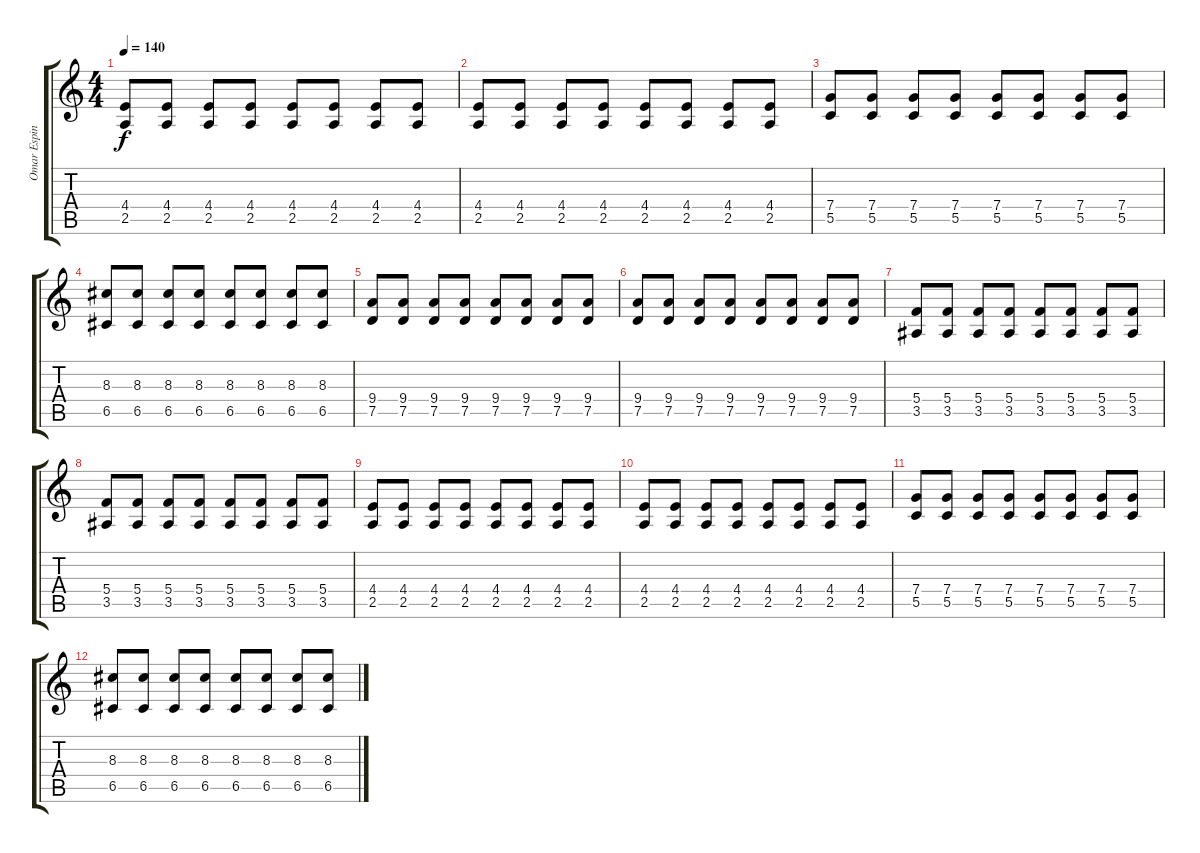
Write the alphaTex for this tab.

\track ("Omar Espinosa" "Omar Espin") {instrument distortionguitar}
\staff {score tabs}
\tuning (D4 A3 F3 C3 G2 C2) {hide}
\ts (4 4)
\tempo 140
\clef g2
\ks c
(4.4 2.5).8{dy f} (4.4 2.5).8 (4.4 2.5).8 (4.4 2.5).8 (4.4 2.5).8 (4.4 2.5).8 (4.4 2.5).8 (4.4 2.5).8 |
(4.4 2.5).8 (4.4 2.5).8 (4.4 2.5).8 (4.4 2.5).8 (4.4 2.5).8 (4.4 2.5).8 (4.4 2.5).8 (4.4 2.5).8 |
(7.4 5.5).8 (7.4 5.5).8 (7.4 5.5).8 (7.4 5.5).8 (7.4 5.5).8 (7.4 5.5).8 (7.4 5.5).8 (7.4 5.5).8 |
(8.3 6.5).8 (8.3 6.5).8 (8.3 6.5).8 (8.3 6.5).8 (8.3 6.5).8 (8.3 6.5).8 (8.3 6.5).8 (8.3 6.5).8 |
(9.4 7.5).8 (9.4 7.5).8 (9.4 7.5).8 (9.4 7.5).8 (9.4 7.5).8 (9.4 7.5).8 (9.4 7.5).8 (9.4 7.5).8 |
(9.4 7.5).8 (9.4 7.5).8 (9.4 7.5).8 (9.4 7.5).8 (9.4 7.5).8 (9.4 7.5).8 (9.4 7.5).8 (9.4 7.5).8 |
(5.4 3.5).8 (5.4 3.5).8 (5.4 3.5).8 (5.4 3.5).8 (5.4 3.5).8 (5.4 3.5).8 (5.4 3.5).8 (5.4 3.5).8 |
(5.4 3.5).8 (5.4 3.5).8 (5.4 3.5).8 (5.4 3.5).8 (5.4 3.5).8 (5.4 3.5).8 (5.4 3.5).8 (5.4 3.5).8 |
(4.4 2.5).8 (4.4 2.5).8 (4.4 2.5).8 (4.4 2.5).8 (4.4 2.5).8 (4.4 2.5).8 (4.4 2.5).8 (4.4 2.5).8 |
(4.4 2.5).8 (4.4 2.5).8 (4.4 2.5).8 (4.4 2.5).8 (4.4 2.5).8 (4.4 2.5).8 (4.4 2.5).8 (4.4 2.5).8 |
(7.4 5.5).8 (7.4 5.5).8 (7.4 5.5).8 (7.4 5.5).8 (7.4 5.5).8 (7.4 5.5).8 (7.4 5.5).8 (7.4 5.5).8 |
(8.3 6.5).8 (8.3 6.5).8 (8.3 6.5).8 (8.3 6.5).8 (8.3 6.5).8 (8.3 6.5).8 (8.3 6.5).8 (8.3 6.5).8
